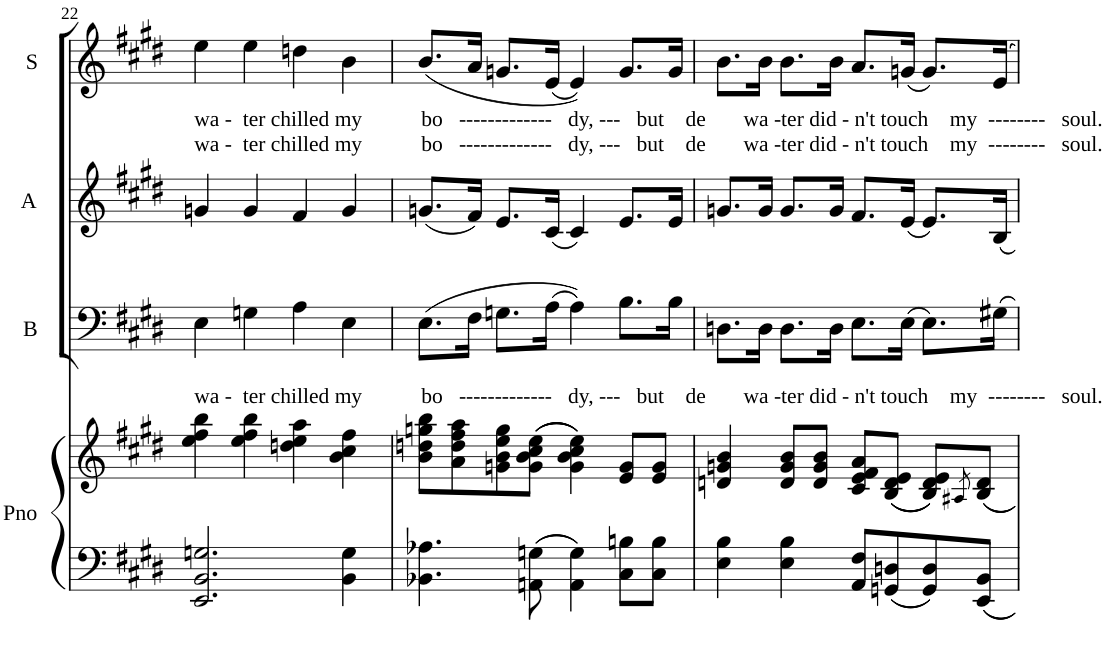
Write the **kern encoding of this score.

**kern	**kern	**kern	**kern	**kern
*part4	*part4	*part3	*part2	*part1
*staff5	*staff4	*staff3	*staff2	*staff1
*I"Piano	*	*I"Basse	*I"Alto	*I"Soprano
*I'Pno	*	*I'B	*I'A	*I'S
!!LO:PB:g=z
*clefF4	*clefG2	*clefF4	*clefG2	*clefG2
*k[f#c#g#d#]	*k[f#c#g#d#]	*k[f#c#g#d#]	*k[f#c#g#d#]	*k[f#c#g#d#]
*E:	*E:	*E:	*E:	*E:
*M4/4	*M4/4	*M4/4	*M4/4	*M4/4
=22	=22	=22	=22	=22
!	!	!	!LO:TX:a:t=wa -  ter chilled my           bo   -------------   dy, ---   but    de       wa -ter did - n't touch    my  --------   soul.	!
!	!	!	!LO:TX:a:t=wa -  ter chilled my           bo   -------------   dy, ---   but    de       wa -ter did - n't touch    my  --------   soul.	!
!	!LO:TX:a:t=wa -  ter chilled my           bo   -------------   dy, ---   but    de       wa -ter did - n't touch    my  --------   soul.	!	!	!
2.EE/ 2.BB/ 2.Gn/	4ee\ 4ff#\ 4bb\	4E\	4gn/	4ee\
.	4ee\ 4ff#\ 4bb\	4Gn\	4g/	4ee\
.	4ddn\ 4ee\ 4aa\	4A\	4f#/	4ddn\
4BB\ 4G\	4b\ 4cc#\ 4ff#\	4E\	4g/	4b\
=23	=23	=23	=23	=23
4.BB-X\ 4.A-X\	8b\ 8ddn\ 8ggn\ 8bb\L	(8.E\L	(8.gn/L	(8.b/L
.	8a\ 8dd\ 8ff#\ 8aa\	.	.	.
.	.	16F#\Jk	16f#/Jk)	16a/Jk
.	8gn\ 8b\ 8ee\ 8gg\	8.Gn\L	8.e/L	8.gn/L
8AAn\ 8Gn\	(((8g\ 8b\ 8cc#\ 8ee\J	.	.	.
.	.	(16A\Jk	(16c#/Jk	(16e/Jk
4AA\ 4G\	4g\ 4b\ 4cc#\ 4ee\)))	4A\))	4c#/)	4e/))
8C#\ 8Bn\L	8e/ 8g/L	8.B\L	8.e/L	8.g/L
8C#\ 8B\J	8e/ 8g/J	.	.	.
.	.	16B\Jk	16e/Jk	16g/Jk
=24	=24	=24	=24	=24
4E\ 4B\	4dn/ 4gn/ 4b/	8.Dn\L	8.gn/L	8.b\L
.	.	16D\Jk	16g/Jk	16b\Jk
4E\ 4B\	8d/ 8g/ 8b/L	8.D\L	8.g/L	8.b\L
.	8d/ 8g/ 8b/J	.	.	.
.	.	16D\Jk	16g/Jk	16b\Jk
8AA/ 8F#/L	8c#/ 8e/ 8f#/ 8a/L	8.E\L	8.f#/L	8.a/L
8GGn/ 8Dn/	(((8B/ 8d/ 8e/J	.	.	.
.	.	(16E\Jk	(16e/Jk	(16gn/Jk
8GG/ 8D/	8B/ 8d/ 8e/L)))	8.E\L)	8.e/L)	8.g/L)
.	8qA#X/	.	.	.
8EE/ 8BB/J	8B/ 8d/J	.	.	.
.	.	16G#X\Jk	16B/Jk	16e/Jk
=	=	=	=	=
*-	*-	*-	*-	*-
